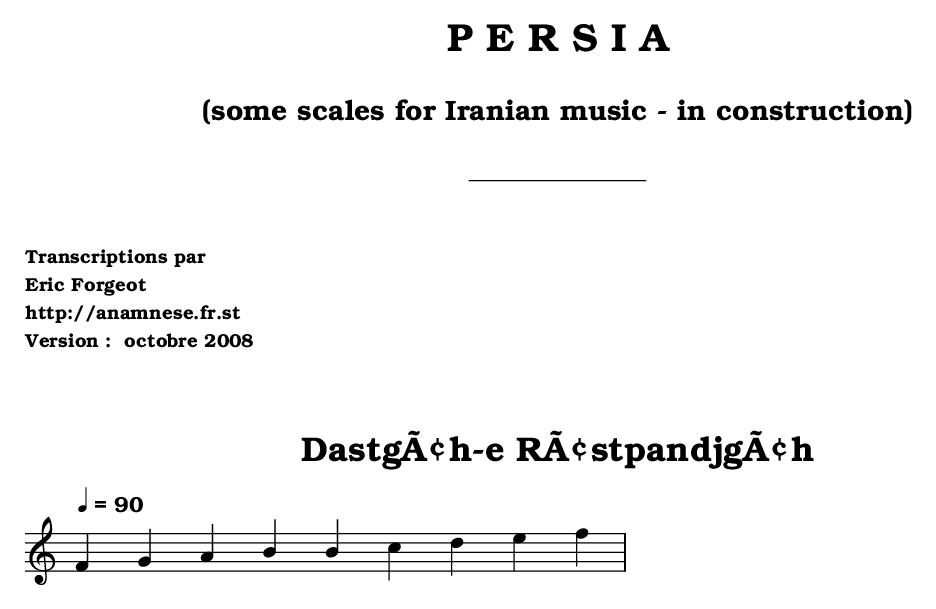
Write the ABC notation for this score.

X:1
T:Dastgâh-e Râstpandjgâh
M:none
L:1/4
Q:1/4=90
K:C
F G A !koron! B  B c d e f |
